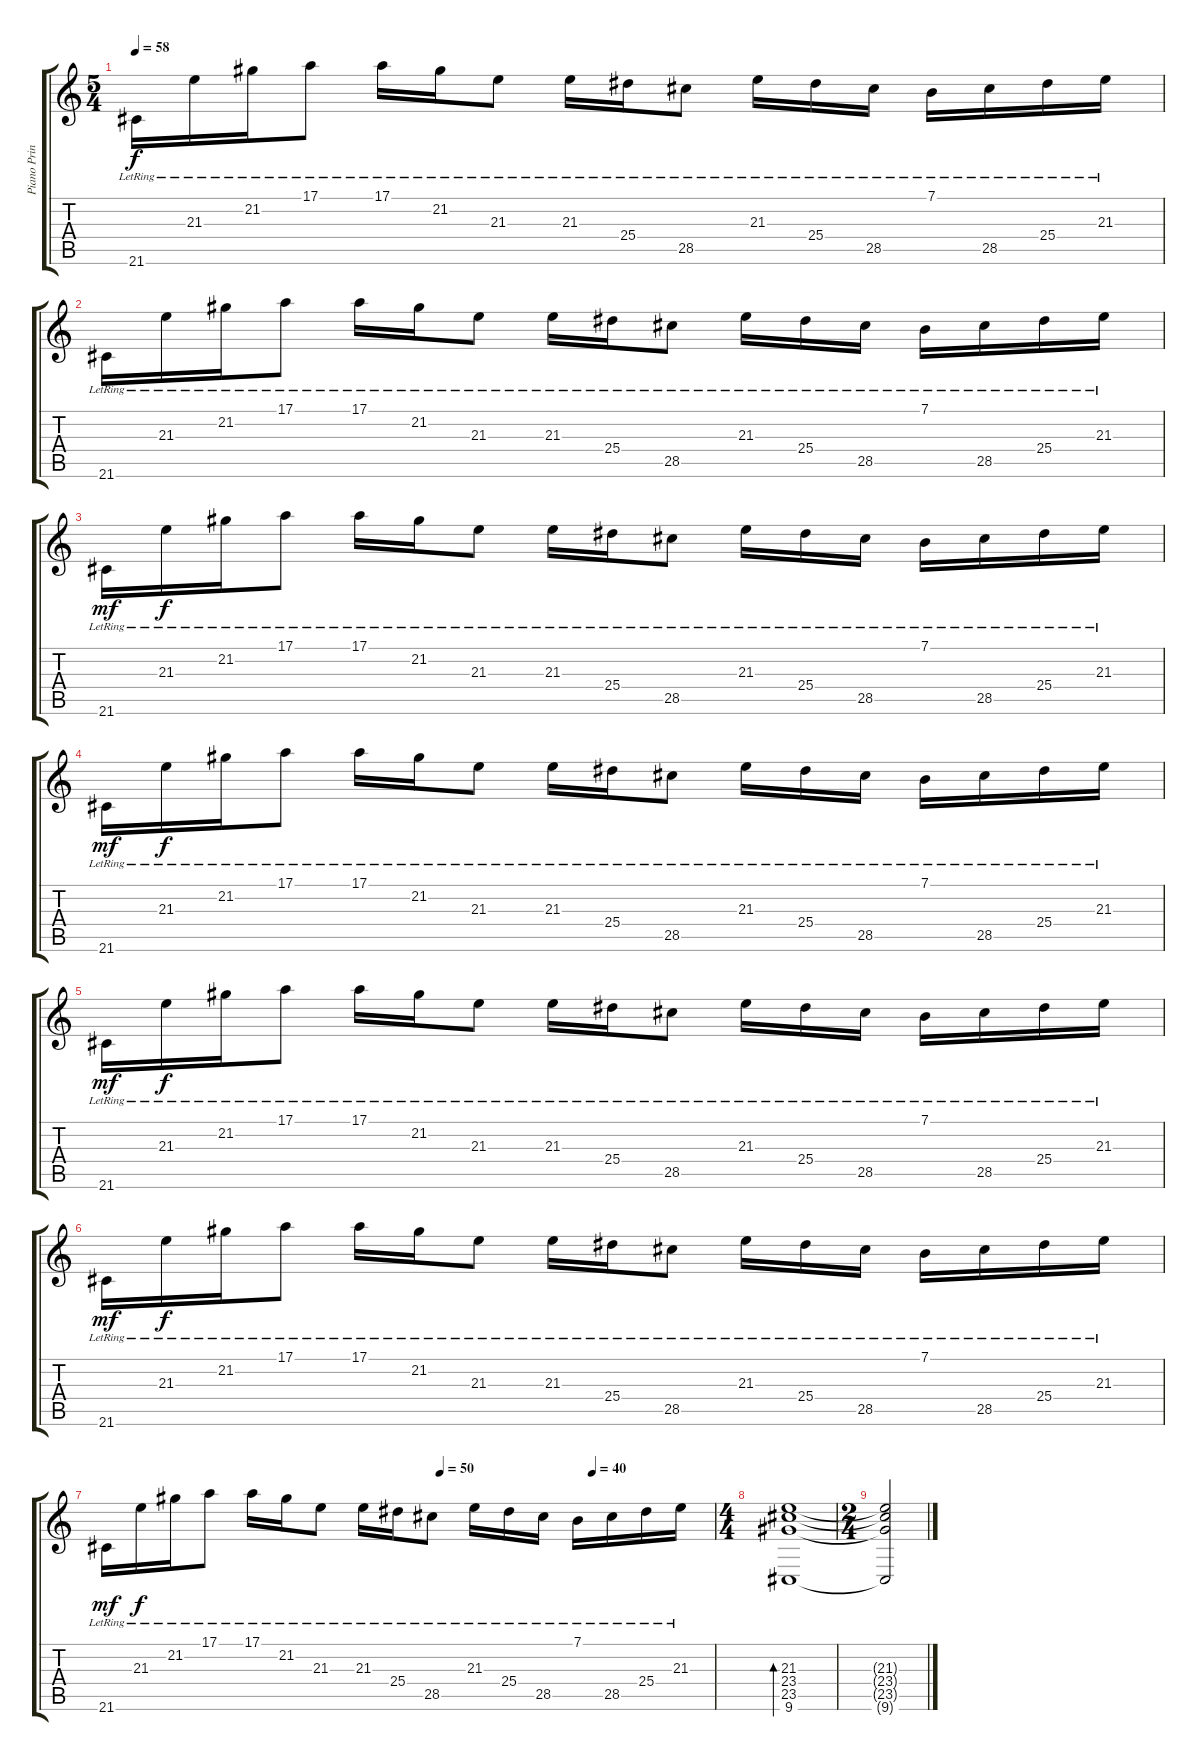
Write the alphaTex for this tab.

\track ("Piano Principal (Zander)" "Piano Prin") {instrument acousticgrandpiano}
\staff {score tabs}
\tuning (E4 B3 G3 D3 A2 E2) {hide}
\ts (5 4)
\tempo 58
\clef g2
\ks c
21.6{lr}.16{dy f} 21.3{lr}.16 21.2{lr}.16 17.1{lr}.8 17.1{lr}.16 21.2{lr}.16 21.3{lr}.8 21.3{lr}.16 25.4{lr}.16 28.5{lr}.8 21.3{lr}.16 25.4{lr}.16 28.5{lr}.16 7.1{lr}.16 28.5{lr}.16 25.4{lr}.16 21.3{lr}.16 |
21.6{lr}.16 21.3{lr}.16 21.2{lr}.16 17.1{lr}.8 17.1{lr}.16 21.2{lr}.16 21.3{lr}.8 21.3{lr}.16 25.4{lr}.16 28.5{lr}.8 21.3{lr}.16 25.4{lr}.16 28.5{lr}.16 7.1{lr}.16 28.5{lr}.16 25.4{lr}.16 21.3{lr}.16 |
21.6{lr}.16{dy mf} 21.3{lr}.16{dy f} 21.2{lr}.16 17.1{lr}.8 17.1{lr}.16 21.2{lr}.16 21.3{lr}.8 21.3{lr}.16 25.4{lr}.16 28.5{lr}.8 21.3{lr}.16 25.4{lr}.16 28.5{lr}.16 7.1{lr}.16 28.5{lr}.16 25.4{lr}.16 21.3{lr}.16 |
21.6{lr}.16{dy mf} 21.3{lr}.16{dy f} 21.2{lr}.16 17.1{lr}.8 17.1{lr}.16 21.2{lr}.16 21.3{lr}.8 21.3{lr}.16 25.4{lr}.16 28.5{lr}.8 21.3{lr}.16 25.4{lr}.16 28.5{lr}.16 7.1{lr}.16 28.5{lr}.16 25.4{lr}.16 21.3{lr}.16 |
21.6{lr}.16{dy mf} 21.3{lr}.16{dy f} 21.2{lr}.16 17.1{lr}.8 17.1{lr}.16 21.2{lr}.16 21.3{lr}.8 21.3{lr}.16 25.4{lr}.16 28.5{lr}.8 21.3{lr}.16 25.4{lr}.16 28.5{lr}.16 7.1{lr}.16 28.5{lr}.16 25.4{lr}.16 21.3{lr}.16 |
21.6{lr}.16{dy mf} 21.3{lr}.16{dy f} 21.2{lr}.16 17.1{lr}.8 17.1{lr}.16 21.2{lr}.16 21.3{lr}.8 21.3{lr}.16 25.4{lr}.16 28.5{lr}.8 21.3{lr}.16 25.4{lr}.16 28.5{lr}.16 7.1{lr}.16 28.5{lr}.16 25.4{lr}.16 21.3{lr}.16 |
\tempo (50 0.55)
\tempo (40 0.8)
21.6{lr}.16{dy mf} 21.3{lr}.16{dy f} 21.2{lr}.16 17.1{lr}.8 17.1{lr}.16 21.2{lr}.16 21.3{lr}.8 21.3{lr}.16 25.4{lr}.16 28.5{lr}.8 21.3{lr}.16 25.4{lr}.16 28.5{lr}.16 7.1{lr}.16 28.5{lr}.16 25.4{lr}.16 21.3{lr}.16 |
\ts (4 4)
(21.3 23.4 23.5 9.6).1{bd 120} |
\ts (2 4)
(21.3{t} 23.4{t} 23.5{t} 9.6{t}).2
